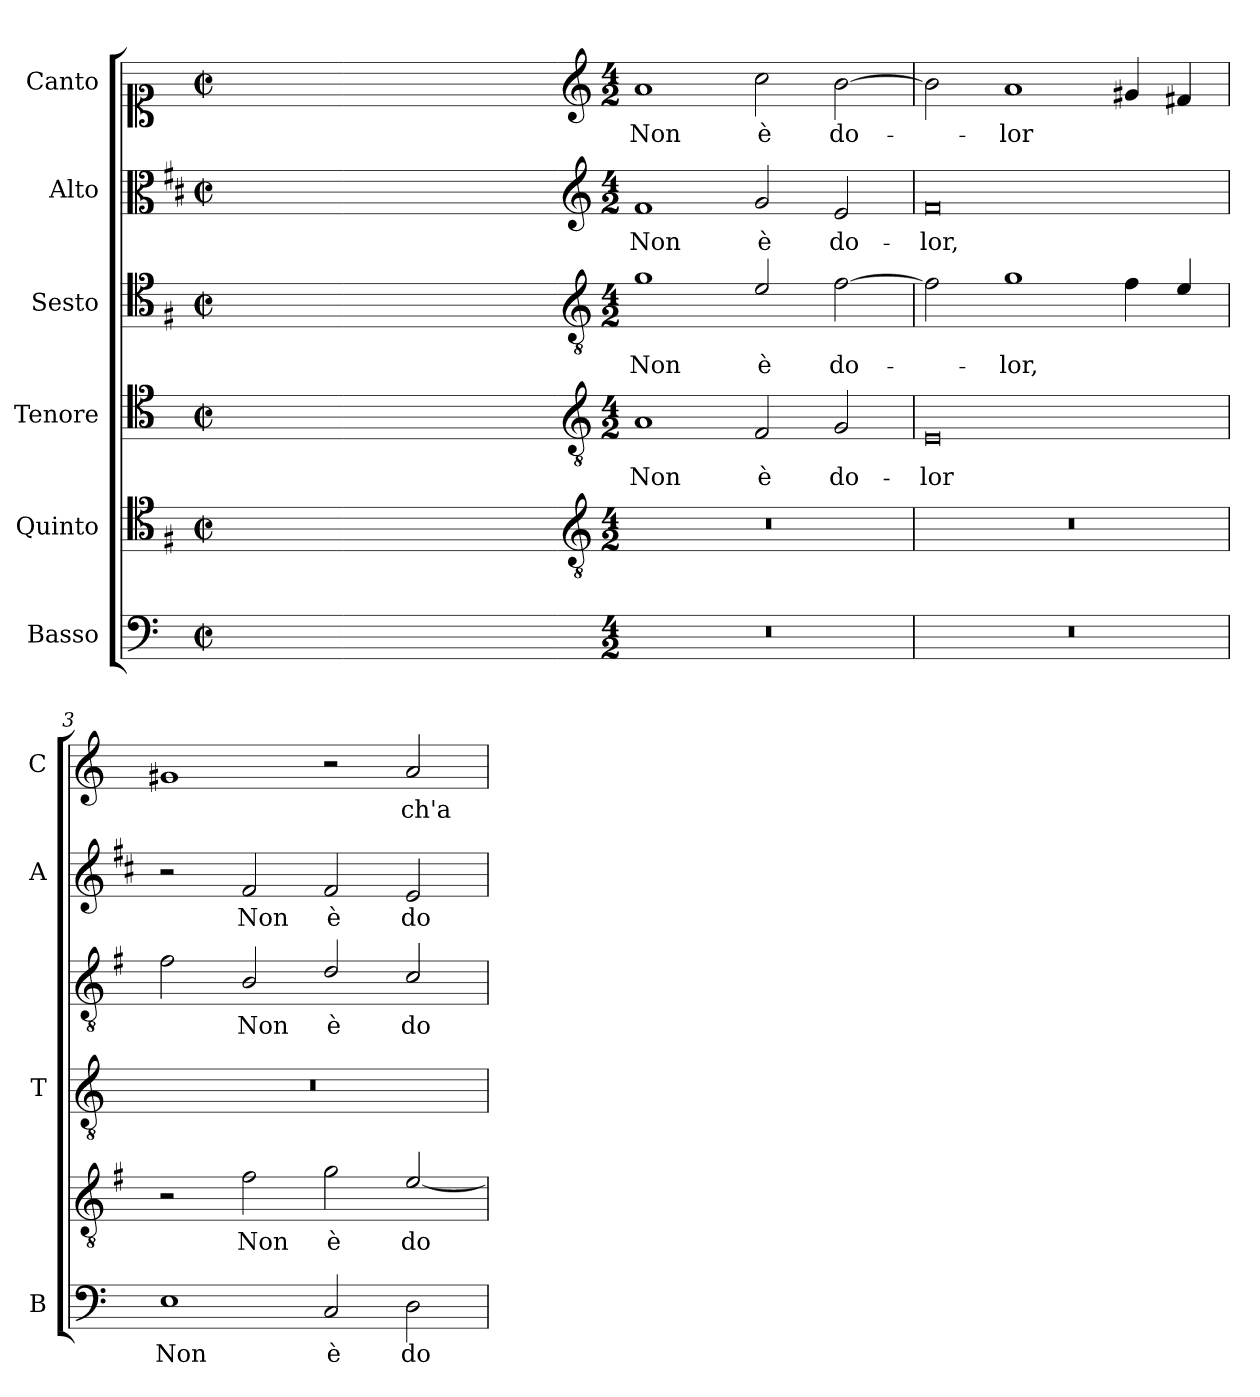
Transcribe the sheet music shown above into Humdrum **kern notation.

**kern	**text	**kern	**text	**kern	**text	**kern	**text	**kern	**text	**kern	**text
*part6	*part6	*part5	*part5	*part4	*part4	*part3	*part3	*part2	*part2	*part1	*part1
*staff6	*staff6	*staff5	*staff5	*staff4	*staff4	*staff3	*staff3	*staff2	*staff2	*staff1	*staff1
*I"Basso	*	*I"Quinto	*	*I"Tenore	*	*I"Sesto	*	*I"Alto	*	*I"Canto	*
*I'B	*	*	*	*I'T	*	*	*	*I'A	*	*I'C	*
*clefF4	*	*clefC4	*	*clefC4	*	*clefC4	*	*clefC3	*	*clefC1	*
*	*	*ITrd4c7	*	*	*	*ITrd4c7	*	*ITrd1c2	*	*	*
*k[]	*	*k[]	*	*k[]	*	*k[]	*	*k[]	*	*k[]	*
*C:	*	*C:	*	*C:	*	*C:	*	*C:	*	*C:	*
*M2/2	*	*M2/2	*	*M2/2	*	*M2/2	*	*M2/2	*	*M2/2	*
*met(c|)	*	*met(c|)	*	*met(c|)	*	*met(c|)	*	*met(c|)	*	*met(c|)	*
=	=	=	=	=	=	=	=	=	=	=	=
1ryy	.	1ryy	.	1ryy	.	1ryy	.	1ryy	.	1ryy	.
=1X-	=1X-	=1X-	=1X-	=1X-	=1X-	=1X-	=1X-	=1X-	=1X-	=1X-	=1X-
4ryy	.	4ryy	.	4ryy	.	4ryy	.	4ryy	.	4ryy	.
4ryy	.	4ryy	.	4ryy	.	4ryy	.	4ryy	.	4ryy	.
4ryy	.	4ryy	.	4ryy	.	4ryy	.	4ryy	.	4ryy	.
4ryy	.	4ryy	.	4ryy	.	4ryy	.	4ryy	.	4ryy	.
=1-	=1-	=1-	=1-	=1-	=1-	=1-	=1-	=1-	=1-	=1-	=1-
*	*	*clefGv2	*	*clefGv2	*	*clefGv2	*	*clefG2	*	*clefG2	*
*M4/2	*	*M4/2	*	*M4/2	*	*M4/2	*	*M4/2	*	*M4/2	*
!	!	!	!	!	!LO:LY:b	!	!LO:LY:b	!	!LO:LY:b	!	!LO:LY:b
0r	.	0r	.	1A	Non	1c	Non	1e	Non	1a	Non
!	!	!	!	!	!LO:LY:b	!	!LO:LY:b	!	!LO:LY:b	!	!LO:LY:b
.	.	.	.	2F/	è	2A/	è	2f/	è	2cc\	è
!	!	!	!	!	!LO:LY:b	!	!LO:LY:b	!	!LO:LY:b	!	!LO:LY:b
.	.	.	.	2G/	do-	[2B\	do-	2d/	do-	[2b\	do-
=2	=2	=2	=2	=2	=2	=2	=2	=2	=2	=2	=2
!	!	!	!	!	!LO:LY:b	!	!	!	!LO:LY:b	!	!
0r	.	0r	.	0E	-lor	2B\]	.	0e	-lor,	2b\]	.
!	!	!	!	!	!	!	!LO:LY:b	!	!	!	!LO:LY:b
.	.	.	.	.	.	1c	-lor,	.	.	1a	-lor
.	.	.	.	.	.	4B\	.	.	.	4g#X/	.
.	.	.	.	.	.	4A/	.	.	.	4f#X/	.
=3	=3	=3	=3	=3	=3	=3	=3	=3	=3	=3	=3
!	!LO:LY:b	!	!	!	!	!	!	!	!	!	!
1E	Non	2r	.	0r	.	2B\	.	2r	.	1g#X	.
!	!	!	!LO:LY:b	!	!	!	!LO:LY:b	!	!LO:LY:b	!	!
.	.	2B\	Non	.	.	2E/	Non	2e/	Non	.	.
!	!LO:LY:b	!	!LO:LY:b	!	!	!	!LO:LY:b	!	!LO:LY:b	!	!
2C/	è	2c\	è	.	.	2G/	è	2e/	è	2r	.
!	!LO:LY:b	!	!LO:LY:b	!	!	!	!LO:LY:b	!	!LO:LY:b	!	!LO:LY:b
2D\	do-	[2A/	do-	.	.	2F/	do-	2d/	do-	2a/	ch'a-
=	=	=	=	=	=	=	=	=	=	=	=
*-	*-	*-	*-	*-	*-	*-	*-	*-	*-	*-	*-
